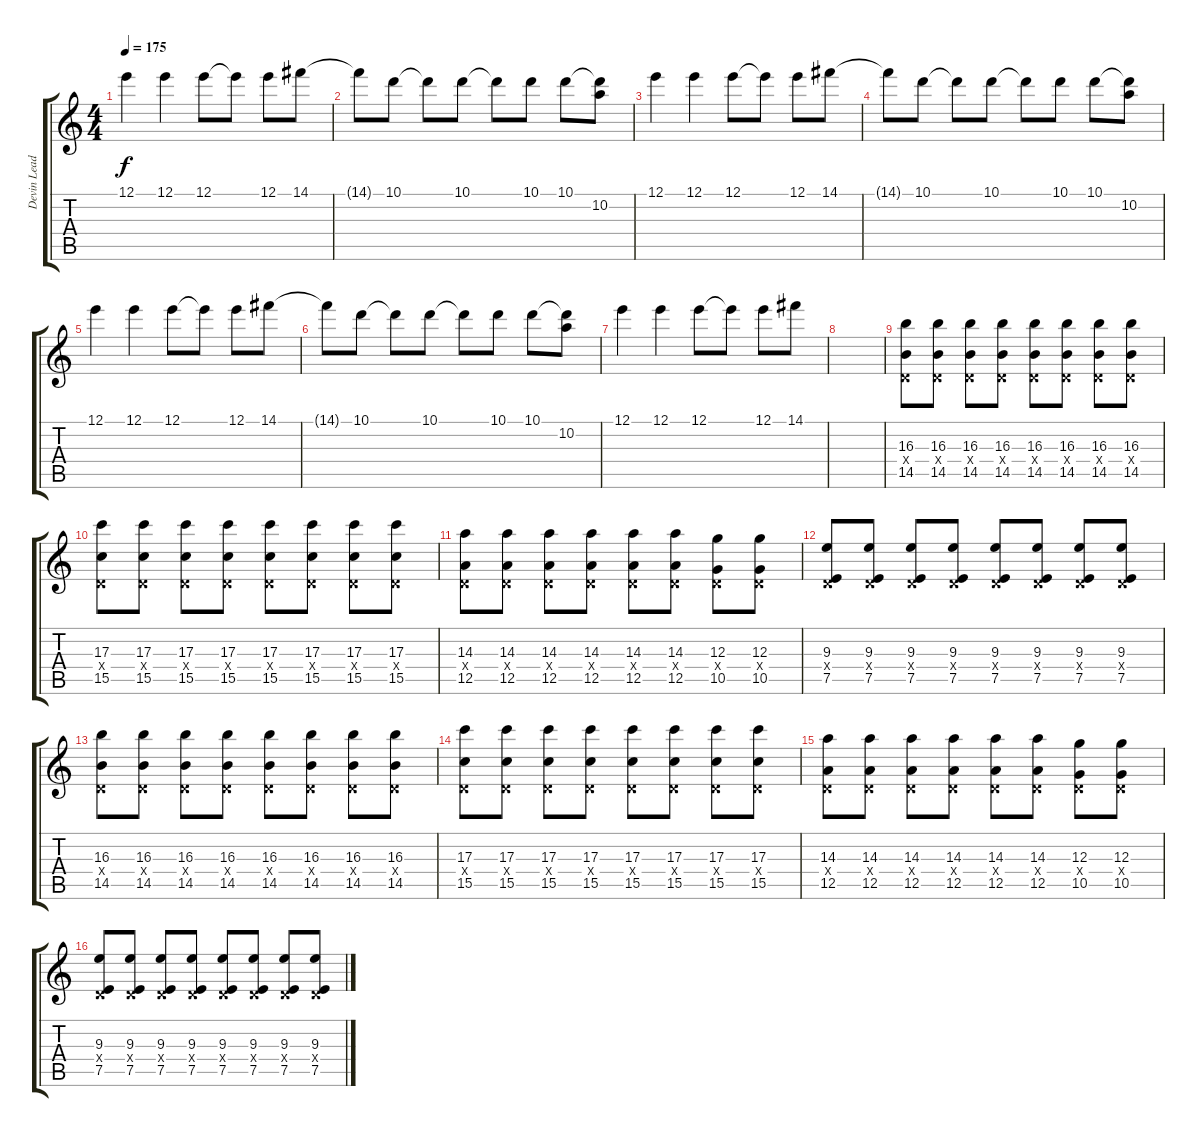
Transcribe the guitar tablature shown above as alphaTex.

\track ("Devin Lead" "Devin Lead") {instrument distortionguitar}
\staff {score tabs}
\tuning (E4 B3 G3 D3 A2 E2) {hide}
\ts (4 4)
\tempo 175
\clef g2
\ks c
12.1.4{dy f} 12.1.4 12.1.8 12.1{t}.8 12.1.8 14.1.8 |
14.1{t}.8 10.1.8 10.1{t}.8 10.1.8 10.1{t}.8 10.1.8 10.1.8 (10.1{t} 10.2).8 |
12.1.4 12.1.4 12.1.8 12.1{t}.8 12.1.8 14.1.8 |
14.1{t}.8 10.1.8 10.1{t}.8 10.1.8 10.1{t}.8 10.1.8 10.1.8 (10.1{t} 10.2).8 |
12.1.4 12.1.4 12.1.8 12.1{t}.8 12.1.8 14.1.8 |
14.1{t}.8 10.1.8 10.1{t}.8 10.1.8 10.1{t}.8 10.1.8 10.1.8 (10.1{t} 10.2).8 |
12.1.4 12.1.4 12.1.8 12.1{t}.8 12.1.8 14.1.8 |
|
(16.3 0.4{x} 14.5).8 (16.3 0.4{x} 14.5).8 (16.3 0.4{x} 14.5).8 (16.3 0.4{x} 14.5).8 (16.3 0.4{x} 14.5).8 (16.3 0.4{x} 14.5).8 (16.3 0.4{x} 14.5).8 (16.3 0.4{x} 14.5).8 |
(17.3 0.4{x} 15.5).8 (17.3 0.4{x} 15.5).8 (17.3 0.4{x} 15.5).8 (17.3 0.4{x} 15.5).8 (17.3 0.4{x} 15.5).8 (17.3 0.4{x} 15.5).8 (17.3 0.4{x} 15.5).8 (17.3 0.4{x} 15.5).8 |
(14.3 0.4{x} 12.5).8 (14.3 0.4{x} 12.5).8 (14.3 0.4{x} 12.5).8 (14.3 0.4{x} 12.5).8 (14.3 0.4{x} 12.5).8 (14.3 0.4{x} 12.5).8 (12.3 0.4{x} 10.5).8 (12.3 0.4{x} 10.5).8 |
(9.3 0.4{x} 7.5).8 (9.3 0.4{x} 7.5).8 (9.3 0.4{x} 7.5).8 (9.3 0.4{x} 7.5).8 (9.3 0.4{x} 7.5).8 (9.3 0.4{x} 7.5).8 (9.3 0.4{x} 7.5).8 (9.3 0.4{x} 7.5).8 |
(16.3 0.4{x} 14.5).8 (16.3 0.4{x} 14.5).8 (16.3 0.4{x} 14.5).8 (16.3 0.4{x} 14.5).8 (16.3 0.4{x} 14.5).8 (16.3 0.4{x} 14.5).8 (16.3 0.4{x} 14.5).8 (16.3 0.4{x} 14.5).8 |
(17.3 0.4{x} 15.5).8 (17.3 0.4{x} 15.5).8 (17.3 0.4{x} 15.5).8 (17.3 0.4{x} 15.5).8 (17.3 0.4{x} 15.5).8 (17.3 0.4{x} 15.5).8 (17.3 0.4{x} 15.5).8 (17.3 0.4{x} 15.5).8 |
(14.3 0.4{x} 12.5).8 (14.3 0.4{x} 12.5).8 (14.3 0.4{x} 12.5).8 (14.3 0.4{x} 12.5).8 (14.3 0.4{x} 12.5).8 (14.3 0.4{x} 12.5).8 (12.3 0.4{x} 10.5).8 (12.3 0.4{x} 10.5).8 |
(9.3 0.4{x} 7.5).8 (9.3 0.4{x} 7.5).8 (9.3 0.4{x} 7.5).8 (9.3 0.4{x} 7.5).8 (9.3 0.4{x} 7.5).8 (9.3 0.4{x} 7.5).8 (9.3 0.4{x} 7.5).8 (9.3 0.4{x} 7.5).8
